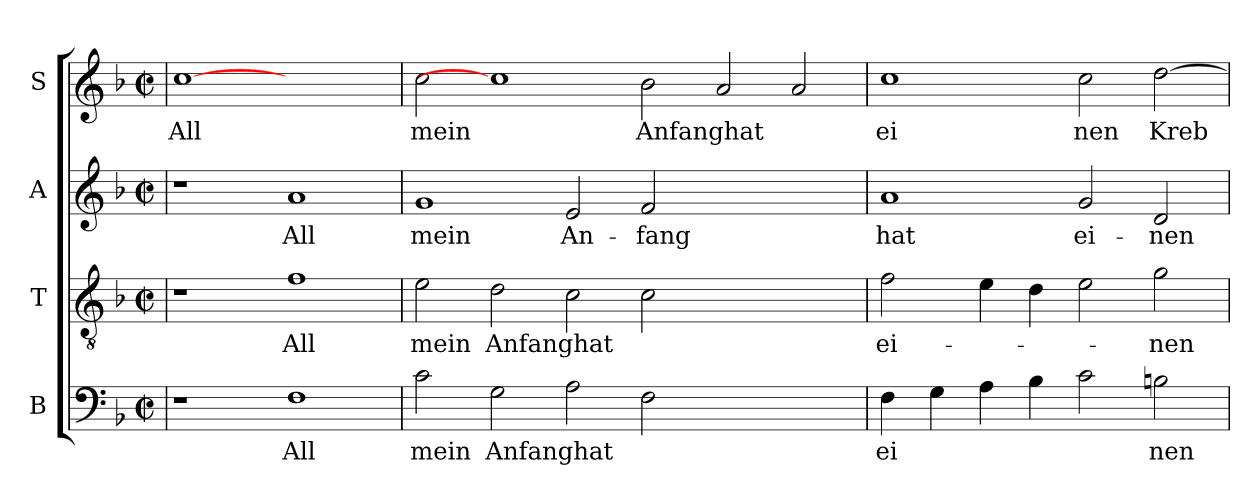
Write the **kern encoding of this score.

**kern	**text	**kern	**text	**kern	**text	**kern	**text
*part4	*part4	*part3	*part3	*part2	*part2	*part1	*part1
*staff4	*staff4	*staff3	*staff3	*staff2	*staff2	*staff1	*staff1
*I"B	*	*I"T	*	*I"A	*	*I"S	*
!!LO:PB:g=z
*stria5	*	*stria5	*	*stria5	*	*stria5	*
*clefF4	*	*clefGv2	*	*clefG2	*	*clefG2	*
*k[b-]	*	*k[b-]	*	*k[b-]	*	*k[b-]	*
*F:	*	*F:	*	*F:	*	*F:	*
*M2/2	*	*M2/2	*	*M2/2	*	*M2/2	*
*met(c|)	*	*met(c|)	*	*met(c|)	*	*met(c|)	*
=1	=1!	=1	=1!	=1	=1!	=1!	=1!
!	!	!	!	!	!	!	!LO:LY:b:cj
1r	.	1r	.	1r	.	[1cc	All
!	!LO:LY:b:cj	!	!LO:LY:b:cj	!	!LO:LY:b:cj	!	!
1F	All	1f	All	1a	All	1ryy	.
=2	=2	=2	=2	=2	=2	=2	=2
!	!LO:LY:b:cj	!	!LO:LY:b:cj	!	!LO:LY:b:cj	!	!LO:LY:b:cj
2c\	mein	2e\	mein	1g	mein	2cc\	mein
!	!LO:LY:b	!	!LO:LY:b	!	!	!	!
2G\	Anfanghat	2d\	Anfanghat	.	.	1cc]	.
!	!	!	!	!	!LO:LY:b:cj	!	!
2A\	.	2c\	.	2e/	An-	.	.
!	!	!	!	!	!LO:LY:b:cj	!	!LO:LY:b
2F\	.	2c\	.	2f/	-fang	2b-\	Anfanghat
1ryy	.	1ryy	.	1ryy	.	2a/	.
.	.	.	.	.	.	2a/	.
=3	=3	=3	=3	=3	=3	=3	=3
!	!LO:LY:b:cj	!	!LO:LY:b:cj	!	!LO:LY:b:cj	!	!LO:LY:b:cj
4F\	ei	2f\	ei-	1a	hat	1cc	ei
4G\	.	.	.	.	.	.	.
4A\	.	4e\	.	.	.	.	.
4B-\	.	4d\	.	.	.	.	.
!	!	!	!	!	!LO:LY:b:cj	!	!LO:LY:b:cj
2c\	.	2e\	.	2g/	ei-	2cc\	nen
!	!LO:LY:b:cj	!	!LO:LY:b:cj	!	!LO:LY:b:cj	!	!LO:LY:b
2Bn\	nen	2g\	-nen	2d/	-nen	[>2dd\	Kreb
=	=	=	=	=	=	=	=
*-	*-	*-	*-	*-	*-	*-	*-
